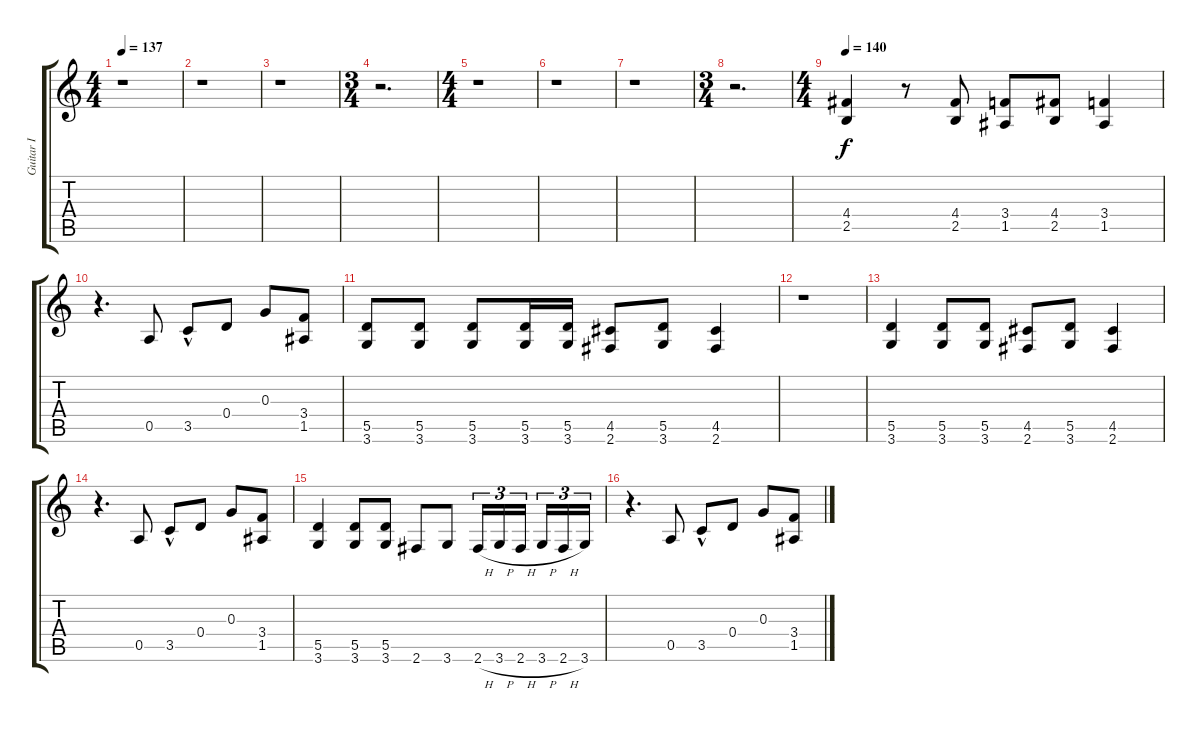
\track ("Guitar I" "Guitar I") {instrument distortionguitar}
\staff {score tabs}
\tuning (E4 B3 G3 D3 A2 E2) {hide}
\ts (4 4)
\tempo 137
\clef g2
\ks c
r.1{dy f} |
r.1 |
r.1 |
\ts (3 4)
r.2{d} |
\ts (4 4)
r.1 |
r.1 |
r.1 |
\ts (3 4)
r.2{d} |
\ts (4 4)
\tempo 140
(4.4 2.5).4 r.8 (4.4 2.5).8 (3.4 1.5).8 (4.4 2.5).8 (3.4 1.5).4 |
r.4{d} 0.5.8 3.5{hac}.8 0.4.8 0.3.8 (3.4 1.5).8 |
(5.5 3.6).8 (5.5 3.6).8 (5.5 3.6).8 (5.5 3.6).16 (5.5 3.6).16 (4.5 2.6).8 (5.5 3.6).8 (4.5 2.6).4 |
r.1 |
(5.5 3.6).4 (5.5 3.6).8 (5.5 3.6).8 (4.5 2.6).8 (5.5 3.6).8 (4.5 2.6).4 |
r.4{d} 0.5.8 3.5{hac}.8 0.4.8 0.3.8 (3.4 1.5).8 |
(5.5 3.6).4 (5.5 3.6).8 (5.5 3.6).8 2.6.8 3.6.8 2.6{h}.16{tu (3 2)} 3.6{h}.16{tu (3 2)} 2.6{h}.16{tu (3 2)} 3.6{h}.16{tu (3 2)} 2.6{h}.16{tu (3 2)} 3.6.16{tu (3 2)} |
r.4{d} 0.5.8 3.5{hac}.8 0.4.8 0.3.8 (3.4 1.5).8
